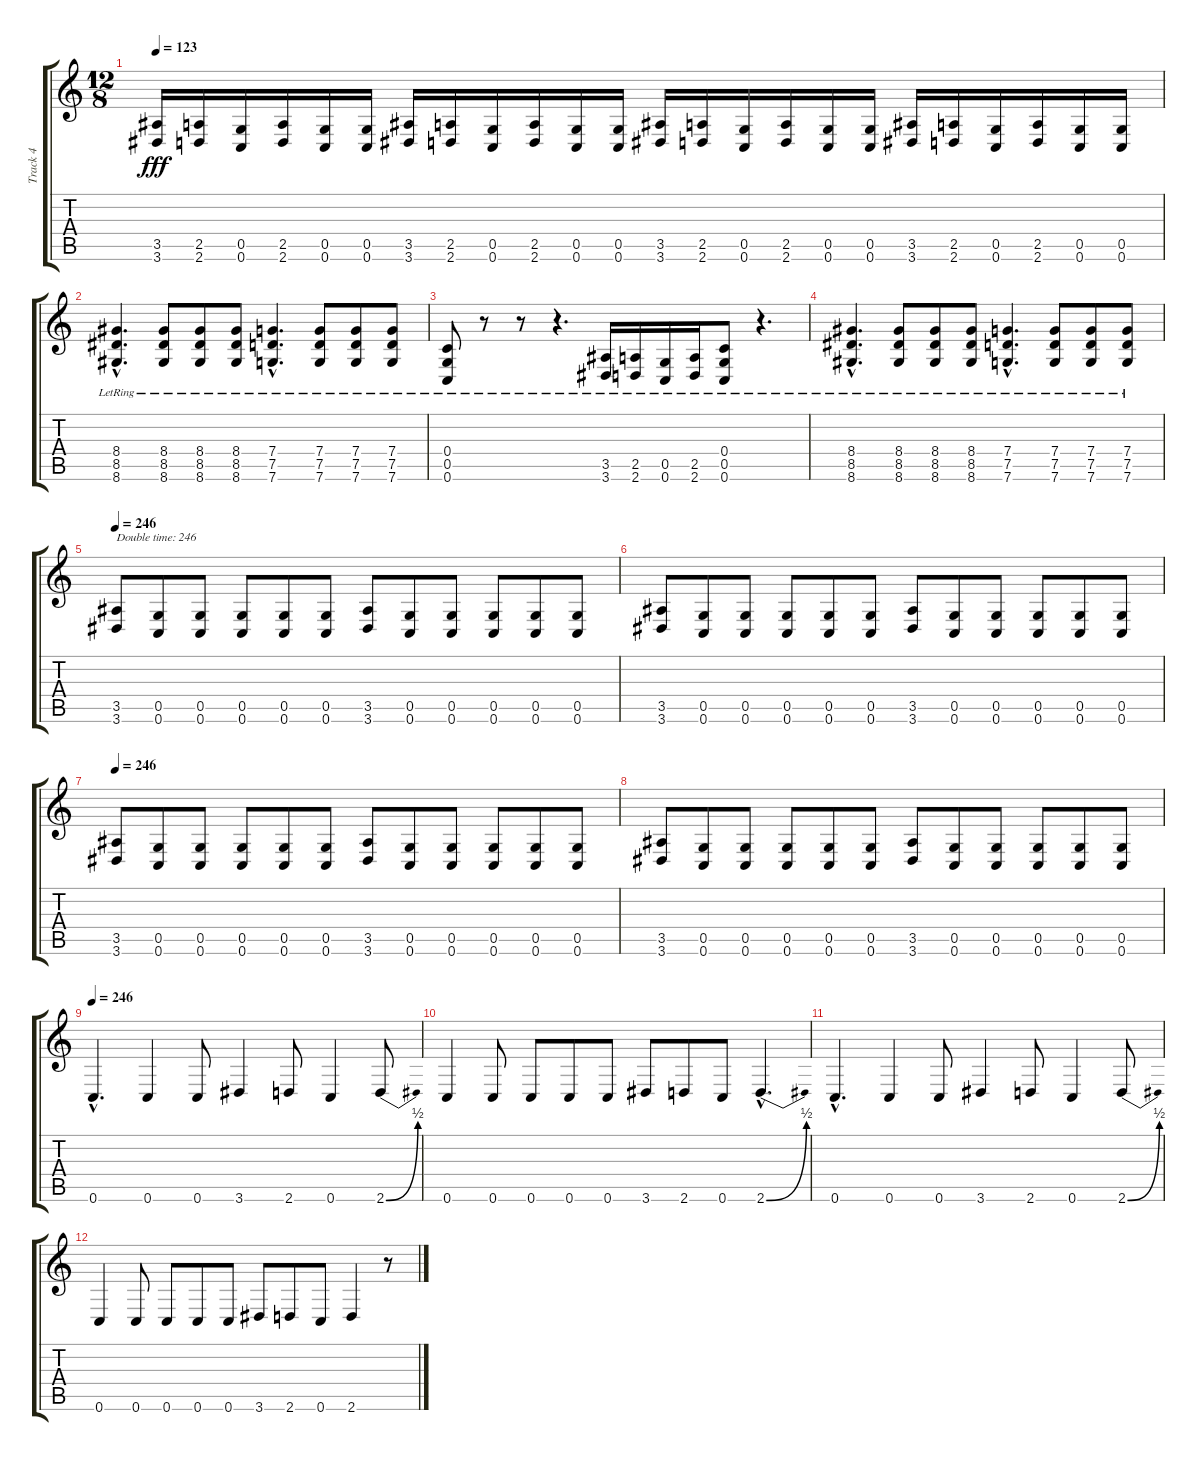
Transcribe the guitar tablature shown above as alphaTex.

\track ("Track 4" "Track 4") {instrument distortionguitar}
\staff {score tabs}
\tuning (D4 A3 F3 C3 G2 C2) {hide}
\ts (12 8)
\tempo 123
\clef g2
\ks c
(3.5 3.6).16{dy fff} (2.5 2.6).16 (0.5 0.6).16 (2.5 2.6).16 (0.5 0.6).16 (0.5 0.6).16 (3.5 3.6).16 (2.5 2.6).16 (0.5 0.6).16 (2.5 2.6).16 (0.5 0.6).16 (0.5 0.6).16 (3.5 3.6).16 (2.5 2.6).16 (0.5 0.6).16 (2.5 2.6).16 (0.5 0.6).16 (0.5 0.6).16 (3.5 3.6).16 (2.5 2.6).16 (0.5 0.6).16 (2.5 2.6).16 (0.5 0.6).16 (0.5 0.6).16 |
(8.4{hac lr} 8.5{hac lr} 8.6{hac lr}).4{d} (8.4{lr} 8.5{lr} 8.6{lr}).8 (8.4{lr} 8.5{lr} 8.6{lr}).8 (8.4{lr} 8.5{lr} 8.6{lr}).8 (7.4{hac lr} 7.5{hac lr} 7.6{hac lr}).4{d} (7.4{lr} 7.5{lr} 7.6{lr}).8 (7.4{lr} 7.5{lr} 7.6{lr}).8 (7.4 7.5{lr} 7.6{lr}).8 |
(0.4{lr} 0.5{lr} 0.6{lr}).8 r.8 r.8 r.4{d} (3.5{lr} 3.6{lr}).16 (2.5{lr} 2.6{lr}).16 (0.5{lr} 0.6{lr}).16 (2.5{lr} 2.6{lr}).16 (0.4{lr} 0.5{lr} 0.6{lr}).8 r.4{d} |
(8.4{hac lr} 8.5{hac lr} 8.6{hac lr}).4{d} (8.4{lr} 8.5{lr} 8.6{lr}).8 (8.4{lr} 8.5{lr} 8.6{lr}).8 (8.4{lr} 8.5{lr} 8.6{lr}).8 (7.4{hac lr} 7.5{hac lr} 7.6{hac lr}).4{d} (7.4{lr} 7.5{lr} 7.6{lr}).8 (7.4{lr} 7.5{lr} 7.6{lr}).8 (7.4 7.5{lr} 7.6{lr}).8 |
\tempo 246
(3.5 3.6).8{txt "Double time: 246"} (0.5 0.6).8 (0.5 0.6).8 (0.5 0.6).8 (0.5 0.6).8 (0.5 0.6).8 (3.5 3.6).8 (0.5 0.6).8 (0.5 0.6).8 (0.5 0.6).8 (0.5 0.6).8 (0.5 0.6).8 |
(3.5 3.6).8 (0.5 0.6).8 (0.5 0.6).8 (0.5 0.6).8 (0.5 0.6).8 (0.5 0.6).8 (3.5 3.6).8 (0.5 0.6).8 (0.5 0.6).8 (0.5 0.6).8 (0.5 0.6).8 (0.5 0.6).8 |
\tempo 246
(3.5 3.6).8 (0.5 0.6).8 (0.5 0.6).8 (0.5 0.6).8 (0.5 0.6).8 (0.5 0.6).8 (3.5 3.6).8 (0.5 0.6).8 (0.5 0.6).8 (0.5 0.6).8 (0.5 0.6).8 (0.5 0.6).8 |
(3.5 3.6).8 (0.5 0.6).8 (0.5 0.6).8 (0.5 0.6).8 (0.5 0.6).8 (0.5 0.6).8 (3.5 3.6).8 (0.5 0.6).8 (0.5 0.6).8 (0.5 0.6).8 (0.5 0.6).8 (0.5 0.6).8 |
\tempo 246
0.6{hac}.4{d} 0.6.4 0.6.8 3.6.4 2.6.8 0.6.4 2.6{be (bend 0 0 60 2)}.8 |
0.6.4 0.6.8 0.6.8 0.6.8 0.6.8 3.6.8 2.6.8 0.6.8 2.6{be (bend 0 0 60 2) hac}.4{d} |
0.6{hac}.4{d} 0.6.4 0.6.8 3.6.4 2.6.8 0.6.4 2.6{be (bend 0 0 60 2)}.8 |
0.6.4 0.6.8 0.6.8 0.6.8 0.6.8 3.6.8 2.6.8 0.6.8 2.6.4 r.8
